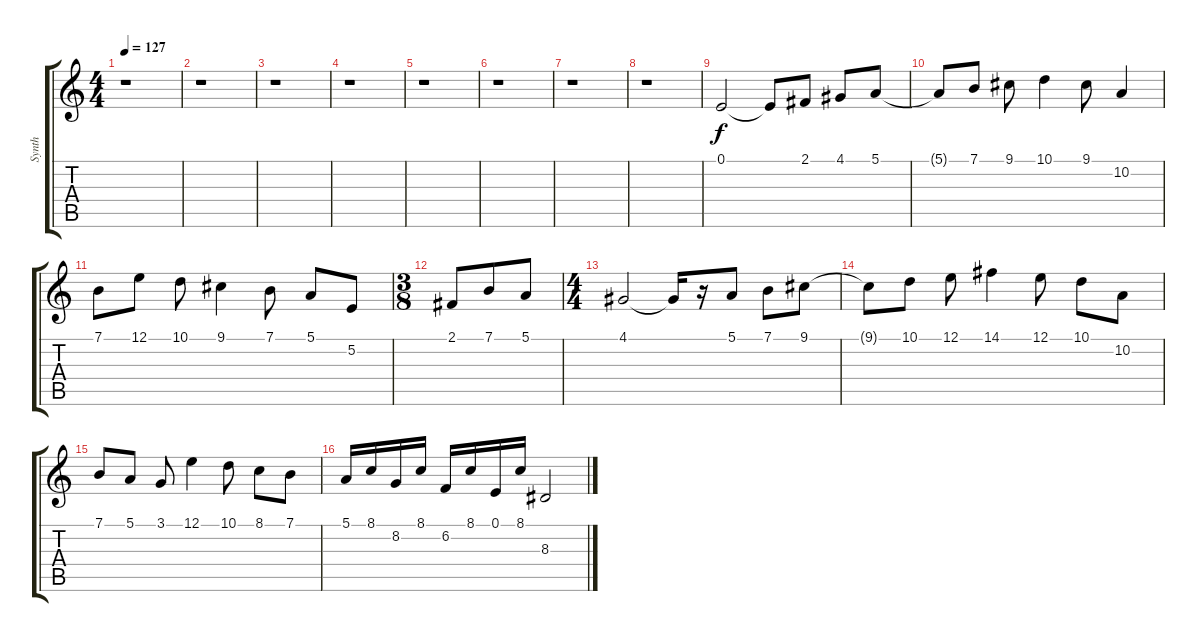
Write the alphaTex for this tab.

\track ("Synth " "Synth ") {instrument xylophone}
\staff {score tabs}
\tuning (E4 B3 G3 D3 A2 E2) {hide}
\ts (4 4)
\tempo 127
\clef g2
\ks c
r.1{dy f} |
r.1 |
r.1 |
r.1 |
r.1 |
r.1 |
r.1 |
r.1 |
0.1.2 0.1{t}.8 2.1.8 4.1.8 5.1.8 |
5.1{t}.8 7.1.8 9.1.8 10.1.4 9.1.8 10.2.4 |
7.1.8 12.1.8 10.1.8 9.1.4 7.1.8 5.1.8 5.2.8 |
\ts (3 8)
2.1.8 7.1.8 5.1.8 |
\ts (4 4)
4.1.2 4.1{t}.16 r.16 5.1.8 7.1.8 9.1.8 |
9.1{t}.8 10.1.8 12.1.8 14.1.4 12.1.8 10.1.8 10.2.8 |
7.1.8 5.1.8 3.1.8 12.1.4 10.1.8 8.1.8 7.1.8 |
5.1.16 8.1.16 8.2.16 8.1.16 6.2.16 8.1.16 0.1.16 8.1.16 8.3.2
